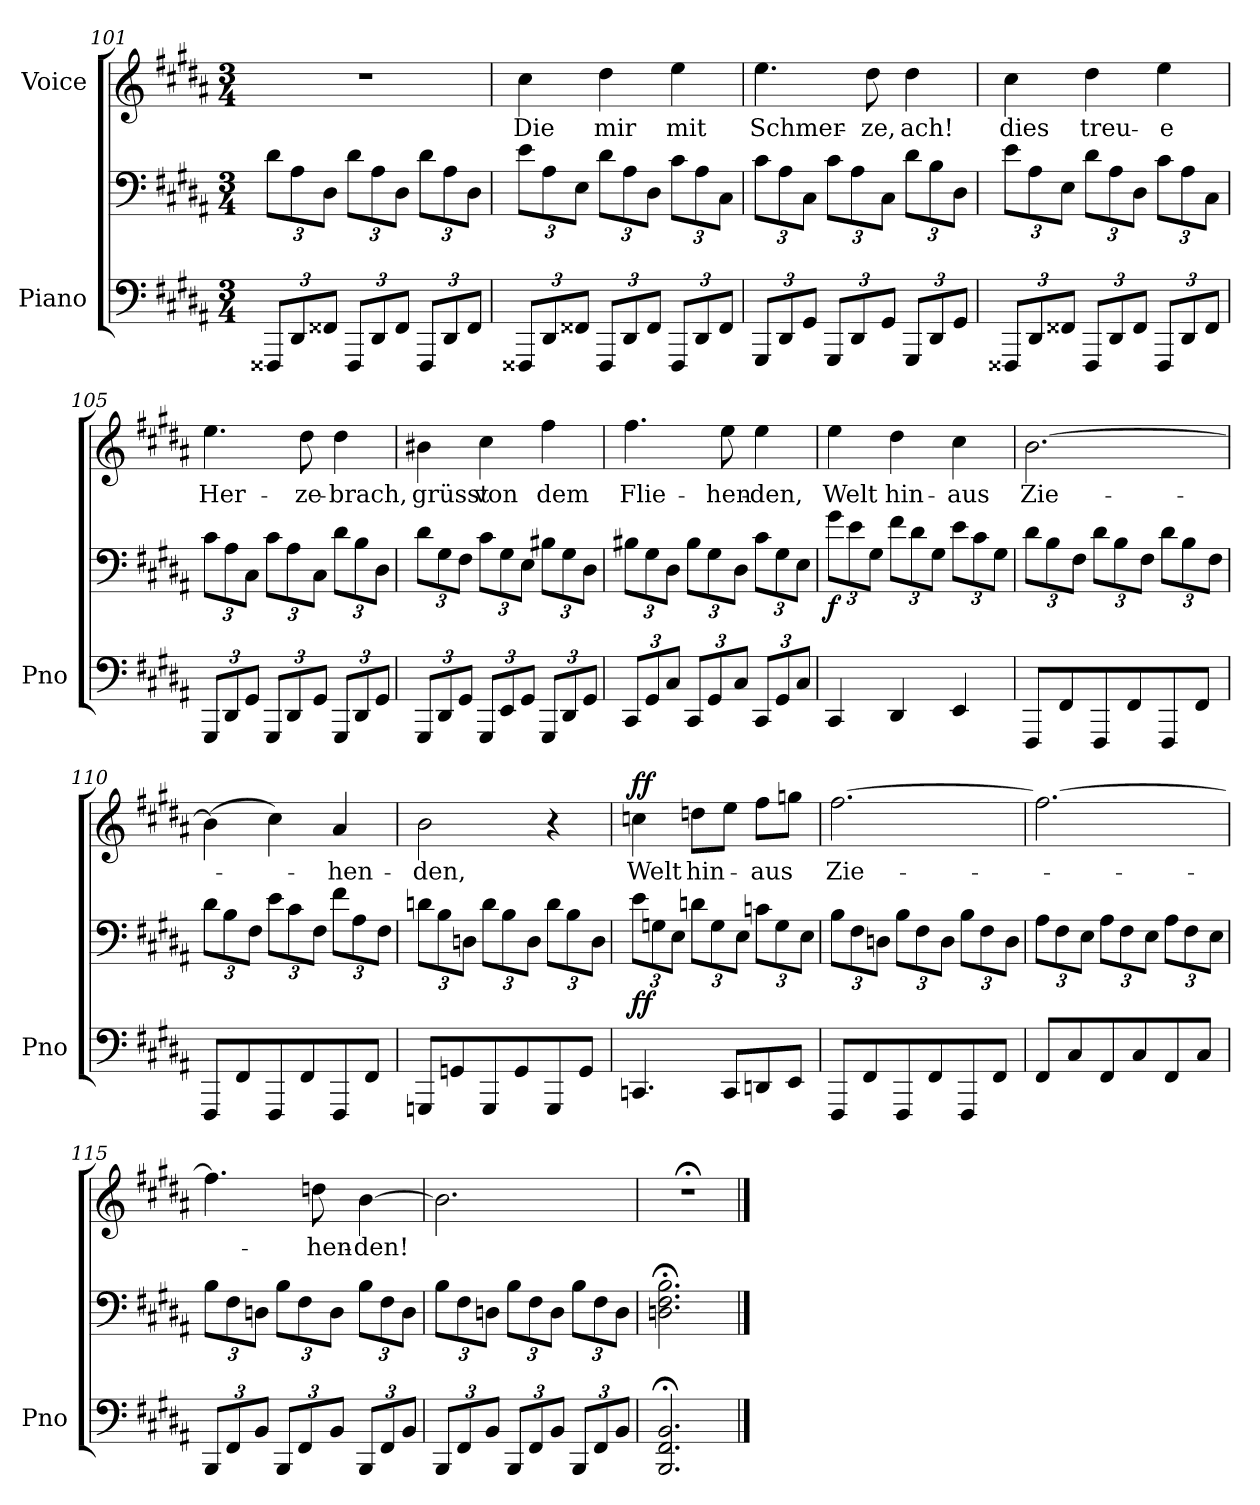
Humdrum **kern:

**kern	**kern	**dynam	**kern	**text	**dynam
*part2	*part2	*part2	*part1	*part1	*part1
*staff3	*staff2	*staff2/3	*staff1	*staff1	*staff1
*I"Piano	*	*	*I"Voice	*	*
*I'Pno	*	*	*	*	*
*clefF4	*clefF4	*	*clefG2	*	*
*k[f#c#g#d#a#]	*k[f#c#g#d#a#]	*	*k[f#c#g#d#a#]	*	*
*M3/4	*M3/4	*	*M3/4	*	*
*Xbrackettup	*Xbrackettup	*	*	*	*
=101	=101	=101	=101	=101	=101
12FFF##X/L	12d#\L	.	2.r	.	.
12DD#/	12A#\	.	.	.	.
12FF##X/J	12D#\J	.	.	.	.
12FFF##/L	12d#\L	.	.	.	.
12DD#/	12A#\	.	.	.	.
12FF##/J	12D#\J	.	.	.	.
12FFF##/L	12d#\L	.	.	.	.
12DD#/	12A#\	.	.	.	.
12FF##/J	12D#\J	.	.	.	.
!!LO:LB:g=z
=102	=102	=102	=102	=102	=102
!	!	!	!	!LO:LY:b	!
12FFF##X/L	12e\L	.	4cc#\	Die	.
12DD#/	12A#\	.	.	.	.
12FF##X/J	12E\J	.	.	.	.
!	!	!	!	!LO:LY:b	!
12FFF##/L	12d#\L	.	4dd#\	mir	.
12DD#/	12A#\	.	.	.	.
12FF##/J	12D#\J	.	.	.	.
!	!	!	!	!LO:LY:b	!
12FFF##/L	12c#\L	.	4ee\	mit	.
12DD#/	12A#\	.	.	.	.
12FF##/J	12C#\J	.	.	.	.
=103	=103	=103	=103	=103	=103
!	!	!	!	!LO:LY:b	!
12GGG#/L	12c#\L	.	4.ee\	Schmer-	.
12DD#/	12A#\	.	.	.	.
12GG#/J	12C#\J	.	.	.	.
12GGG#/L	12c#\L	.	.	.	.
12DD#/	12A#\	.	.	.	.
!	!	!	!	!LO:LY:b	!
.	.	.	8dd#\	-ze,	.
12GG#/J	12C#\J	.	.	.	.
!	!	!	!	!LO:LY:b	!
12GGG#/L	12d#\L	.	4dd#\	ach!	.
12DD#/	12B\	.	.	.	.
12GG#/J	12D#\J	.	.	.	.
=104	=104	=104	=104	=104	=104
!	!	!	!	!LO:LY:b	!
12FFF##X/L	12e\L	.	4cc#\	dies	.
12DD#/	12A#\	.	.	.	.
12FF##X/J	12E\J	.	.	.	.
!	!	!	!	!LO:LY:b	!
12FFF##/L	12d#\L	.	4dd#\	treu-	.
12DD#/	12A#\	.	.	.	.
12FF##/J	12D#\J	.	.	.	.
!	!	!	!	!LO:LY:b	!
12FFF##/L	12c#\L	.	4ee\	-e	.
12DD#/	12A#\	.	.	.	.
12FF##/J	12C#\J	.	.	.	.
=105	=105	=105	=105	=105	=105
!	!	!	!	!LO:LY:b	!
12GGG#/L	12c#\L	.	4.ee\	Her-	.
12DD#/	12A#\	.	.	.	.
12GG#/J	12C#\J	.	.	.	.
12GGG#/L	12c#\L	.	.	.	.
12DD#/	12A#\	.	.	.	.
!	!	!	!	!LO:LY:b	!
.	.	.	8dd#\	-ze-	.
12GG#/J	12C#\J	.	.	.	.
!	!	!	!	!LO:LY:b	!
12GGG#/L	12d#\L	.	4dd#\	-brach,	.
12DD#/	12B\	.	.	.	.
12GG#/J	12D#\J	.	.	.	.
=106	=106	=106	=106	=106	=106
!	!	!	!	!LO:LY:b	!
12GGG#/L	12d#\L	.	4b#X\	grüsst	.
12DD#/	12G#\	.	.	.	.
12GG#/J	12F#\J	.	.	.	.
!	!	!	!	!LO:LY:b	!
12GGG#/L	12c#\L	.	4cc#\	von	.
12EE/	12G#\	.	.	.	.
12GG#/J	12E\J	.	.	.	.
!	!	!	!	!LO:LY:b	!
12GGG#/L	12B#X\L	.	4ff#\	dem	.
12DD#/	12G#\	.	.	.	.
12GG#/J	12D#\J	.	.	.	.
!!LO:LB:g=z
=107	=107	=107	=107	=107	=107
!	!	!	!	!LO:LY:b	!
12CC#/L	12B#X\L	.	4.ff#\	Flie-	.
12GG#/	12G#\	.	.	.	.
12C#/J	12D#\J	.	.	.	.
12CC#/L	12B#\L	.	.	.	.
12GG#/	12G#\	.	.	.	.
!	!	!	!	!LO:LY:b	!
.	.	.	8ee\	-hen-	.
12C#/J	12D#\J	.	.	.	.
!	!	!	!	!LO:LY:b	!
12CC#/L	12c#\L	.	4ee\	-den,	.
12GG#/	12G#\	.	.	.	.
12C#/J	12E\J	.	.	.	.
=108	=108	=108	=108	=108	=108
!	!	!LO:DY:b	!	!LO:LY:b	!
4CC#/	12g#\L	f	4ee\	Welt	.
.	12e\	.	.	.	.
.	12G#\J	.	.	.	.
!	!	!	!	!LO:LY:b	!
4DD#/	12f#\L	.	4dd#\	hin-	.
.	12d#\	.	.	.	.
.	12G#\J	.	.	.	.
!	!	!	!	!LO:LY:b	!
4EE/	12e\L	.	4cc#\	-aus	.
.	12c#\	.	.	.	.
.	12G#\J	.	.	.	.
=109	=109	=109	=109	=109	=109
!	!	!	!	!LO:LY:b	!
8FFF#/L	12d#\L	.	[2.b\	Zie-	.
.	12B\	.	.	.	.
8FF#/	.	.	.	.	.
.	12F#\J	.	.	.	.
8FFF#/	12d#\L	.	.	.	.
.	12B\	.	.	.	.
8FF#/	.	.	.	.	.
.	12F#\J	.	.	.	.
8FFF#/	12d#\L	.	.	.	.
.	12B\	.	.	.	.
8FF#/J	.	.	.	.	.
.	12F#\J	.	.	.	.
=110	=110	=110	=110	=110	=110
8FFF#/L	12d#\L	.	(4b\]	.	.
.	12B\	.	.	.	.
8FF#/	.	.	.	.	.
.	12F#\J	.	.	.	.
8FFF#/	12e\L	.	4cc#\)	.	.
.	12c#\	.	.	.	.
8FF#/	.	.	.	.	.
.	12F#\J	.	.	.	.
!	!	!	!	!LO:LY:b	!
8FFF#/	12f#\L	.	4a#/	-hen-	.
.	12A#\	.	.	.	.
8FF#/J	.	.	.	.	.
.	12F#\J	.	.	.	.
=111	=111	=111	=111	=111	=111
!	!	!	!	!LO:LY:b	!
8GGGn/L	12dn\L	.	2b\	-den,	.
.	12B\	.	.	.	.
8GGn/	.	.	.	.	.
.	12Dn\J	.	.	.	.
8GGG/	12d\L	.	.	.	.
.	12B\	.	.	.	.
8GG/	.	.	.	.	.
.	12D\J	.	.	.	.
8GGG/	12d\L	.	4r	.	.
.	12B\	.	.	.	.
8GG/J	.	.	.	.	.
.	12D\J	.	.	.	.
!!LO:LB:g=z
=112	=112	=112	=112	=112	=112
!	!	!LO:DY:b	!	!LO:LY:b	!LO:DY:a
4.CCn/	12e\L	ff	4ccn\	Welt	ff
.	12Gn\	.	.	.	.
.	12E\J	.	.	.	.
!	!	!	!	!LO:LY:b	!
.	12dn\L	.	8ddn\L	hin-	.
.	12G\	.	.	.	.
8CC/L	.	.	8ee\J	.	.
.	12E\J	.	.	.	.
!	!	!	!	!LO:LY:b	!
8DDn/	12cn\L	.	8ff#\L	-aus	.
.	12G\	.	.	.	.
8EE/J	.	.	8ggn\J	.	.
.	12E\J	.	.	.	.
=113	=113	=113	=113	=113	=113
!	!	!	!	!LO:LY:b	!
8FFF#/L	12B\L	.	[2.ff#\	Zie-	.
.	12F#\	.	.	.	.
8FF#/	.	.	.	.	.
.	12Dn\J	.	.	.	.
8FFF#/	12B\L	.	.	.	.
.	12F#\	.	.	.	.
8FF#/	.	.	.	.	.
.	12D\J	.	.	.	.
8FFF#/	12B\L	.	.	.	.
.	12F#\	.	.	.	.
8FF#/J	.	.	.	.	.
.	12D\J	.	.	.	.
=114	=114	=114	=114	=114	=114
8FF#/L	12A#\L	.	2.ff#\_	.	.
.	12F#\	.	.	.	.
8C#/	.	.	.	.	.
.	12E\J	.	.	.	.
8FF#/	12A#\L	.	.	.	.
.	12F#\	.	.	.	.
8C#/	.	.	.	.	.
.	12E\J	.	.	.	.
8FF#/	12A#\L	.	.	.	.
.	12F#\	.	.	.	.
8C#/J	.	.	.	.	.
.	12E\J	.	.	.	.
=115	=115	=115	=115	=115	=115
12BBB/L	12B\L	.	4.ff#\]	.	.
12FF#/	12F#\	.	.	.	.
12BB/J	12Dn\J	.	.	.	.
12BBB/L	12B\L	.	.	.	.
12FF#/	12F#\	.	.	.	.
!	!	!	!	!LO:LY:b	!
.	.	.	8ddn\	-hen-	.
12BB/J	12D\J	.	.	.	.
!	!	!	!	!LO:LY:b	!
12BBB/L	12B\L	.	[4b\	-den!	.
12FF#/	12F#\	.	.	.	.
12BB/J	12D\J	.	.	.	.
=116	=116	=116	=116	=116	=116
12BBB/L	12B\L	.	2.b\]	.	.
12FF#/	12F#\	.	.	.	.
12BB/J	12Dn\J	.	.	.	.
12BBB/L	12B\L	.	.	.	.
12FF#/	12F#\	.	.	.	.
12BB/J	12D\J	.	.	.	.
12BBB/L	12B\L	.	.	.	.
12FF#/	12F#\	.	.	.	.
12BB/J	12D\J	.	.	.	.
=117	=117	=117	=117	=117	=117
!	!	!LO:DY:b	!	!	!
2.BBB/; 2.FF#/; 2.BB/;	2.Dn\;< 2.F#\;< 2.B\;<	other-dynamics	2.r;<	.	.
==	==	==	==	==	==
*-	*-	*-	*-	*-	*-
